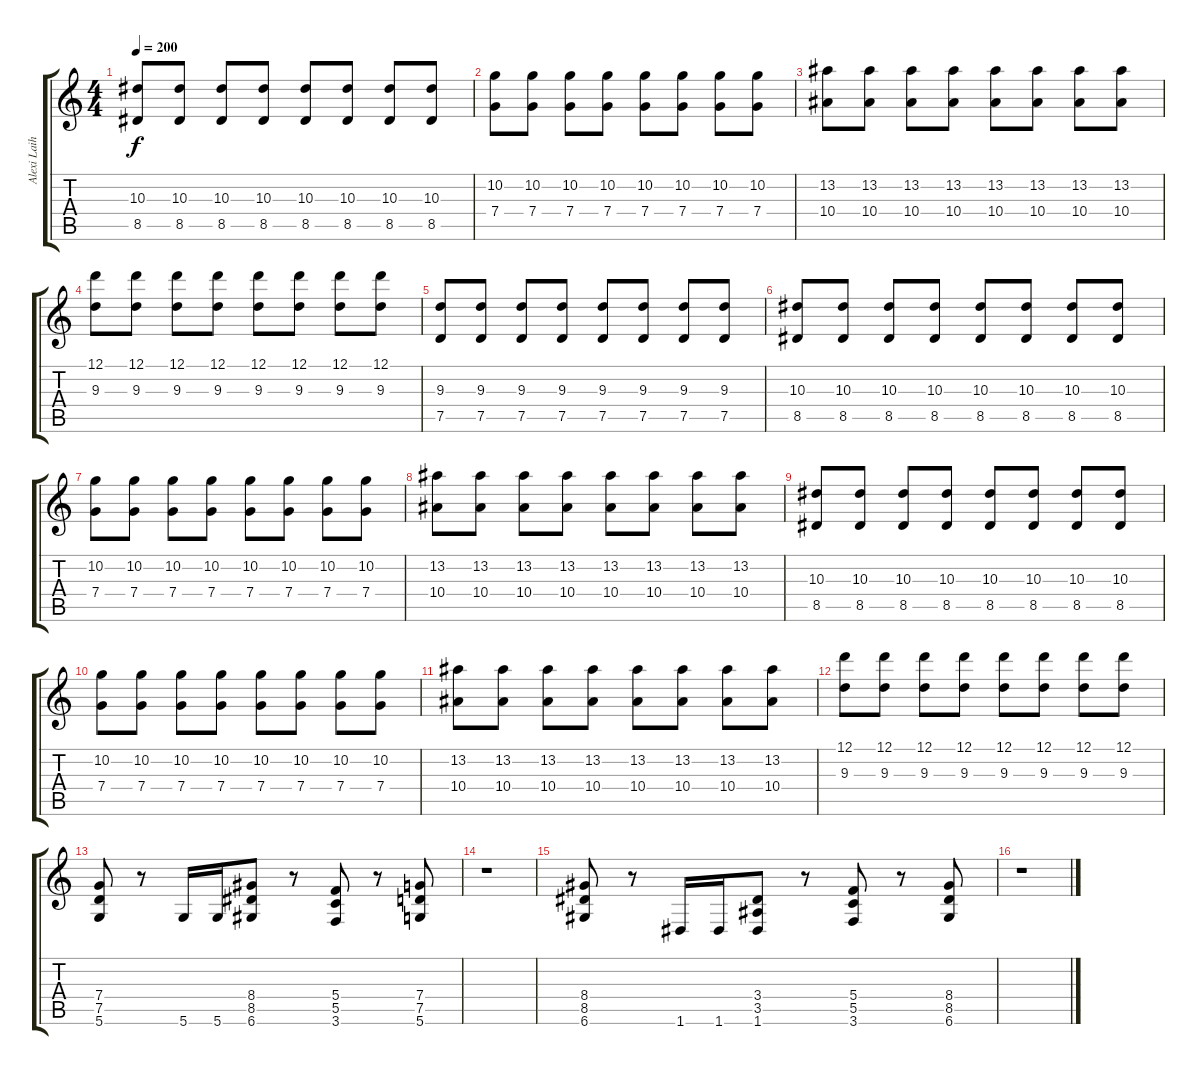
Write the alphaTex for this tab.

\track ("Alexi Laiho" "Alexi Laih") {instrument overdrivenguitar}
\staff {score tabs}
\tuning (D4 A3 F3 C3 G2 D2) {hide}
\ts (4 4)
\tempo 200
\clef g2
\ks c
(10.3 8.5).8{dy f} (10.3 8.5).8 (10.3 8.5).8 (10.3 8.5).8 (10.3 8.5).8 (10.3 8.5).8 (10.3 8.5).8 (10.3 8.5).8 |
(10.2 7.4).8 (10.2 7.4).8 (10.2 7.4).8 (10.2 7.4).8 (10.2 7.4).8 (10.2 7.4).8 (10.2 7.4).8 (10.2 7.4).8 |
(13.2 10.4).8 (13.2 10.4).8 (13.2 10.4).8 (13.2 10.4).8 (13.2 10.4).8 (13.2 10.4).8 (13.2 10.4).8 (13.2 10.4).8 |
(12.1 9.3).8 (12.1 9.3).8 (12.1 9.3).8 (12.1 9.3).8 (12.1 9.3).8 (12.1 9.3).8 (12.1 9.3).8 (12.1 9.3).8 |
(9.3 7.5).8 (9.3 7.5).8 (9.3 7.5).8 (9.3 7.5).8 (9.3 7.5).8 (9.3 7.5).8 (9.3 7.5).8 (9.3 7.5).8 |
(10.3 8.5).8 (10.3 8.5).8 (10.3 8.5).8 (10.3 8.5).8 (10.3 8.5).8 (10.3 8.5).8 (10.3 8.5).8 (10.3 8.5).8 |
(10.2 7.4).8 (10.2 7.4).8 (10.2 7.4).8 (10.2 7.4).8 (10.2 7.4).8 (10.2 7.4).8 (10.2 7.4).8 (10.2 7.4).8 |
(13.2 10.4).8 (13.2 10.4).8 (13.2 10.4).8 (13.2 10.4).8 (13.2 10.4).8 (13.2 10.4).8 (13.2 10.4).8 (13.2 10.4).8 |
(10.3 8.5).8 (10.3 8.5).8 (10.3 8.5).8 (10.3 8.5).8 (10.3 8.5).8 (10.3 8.5).8 (10.3 8.5).8 (10.3 8.5).8 |
(10.2 7.4).8 (10.2 7.4).8 (10.2 7.4).8 (10.2 7.4).8 (10.2 7.4).8 (10.2 7.4).8 (10.2 7.4).8 (10.2 7.4).8 |
(13.2 10.4).8 (13.2 10.4).8 (13.2 10.4).8 (13.2 10.4).8 (13.2 10.4).8 (13.2 10.4).8 (13.2 10.4).8 (13.2 10.4).8 |
(12.1 9.3).8 (12.1 9.3).8 (12.1 9.3).8 (12.1 9.3).8 (12.1 9.3).8 (12.1 9.3).8 (12.1 9.3).8 (12.1 9.3).8 |
(7.4 7.5 5.6).8 r.8 5.6.16 5.6.16 (8.4 8.5 6.6).8 r.8 (5.4 5.5 3.6).8 r.8 (7.4 7.5 5.6).8 |
r.1 |
(8.4 8.5 6.6).8 r.8 1.6.16 1.6.16 (3.4 3.5 1.6).8 r.8 (5.4 5.5 3.6).8 r.8 (8.4 8.5 6.6).8 |
r.1
